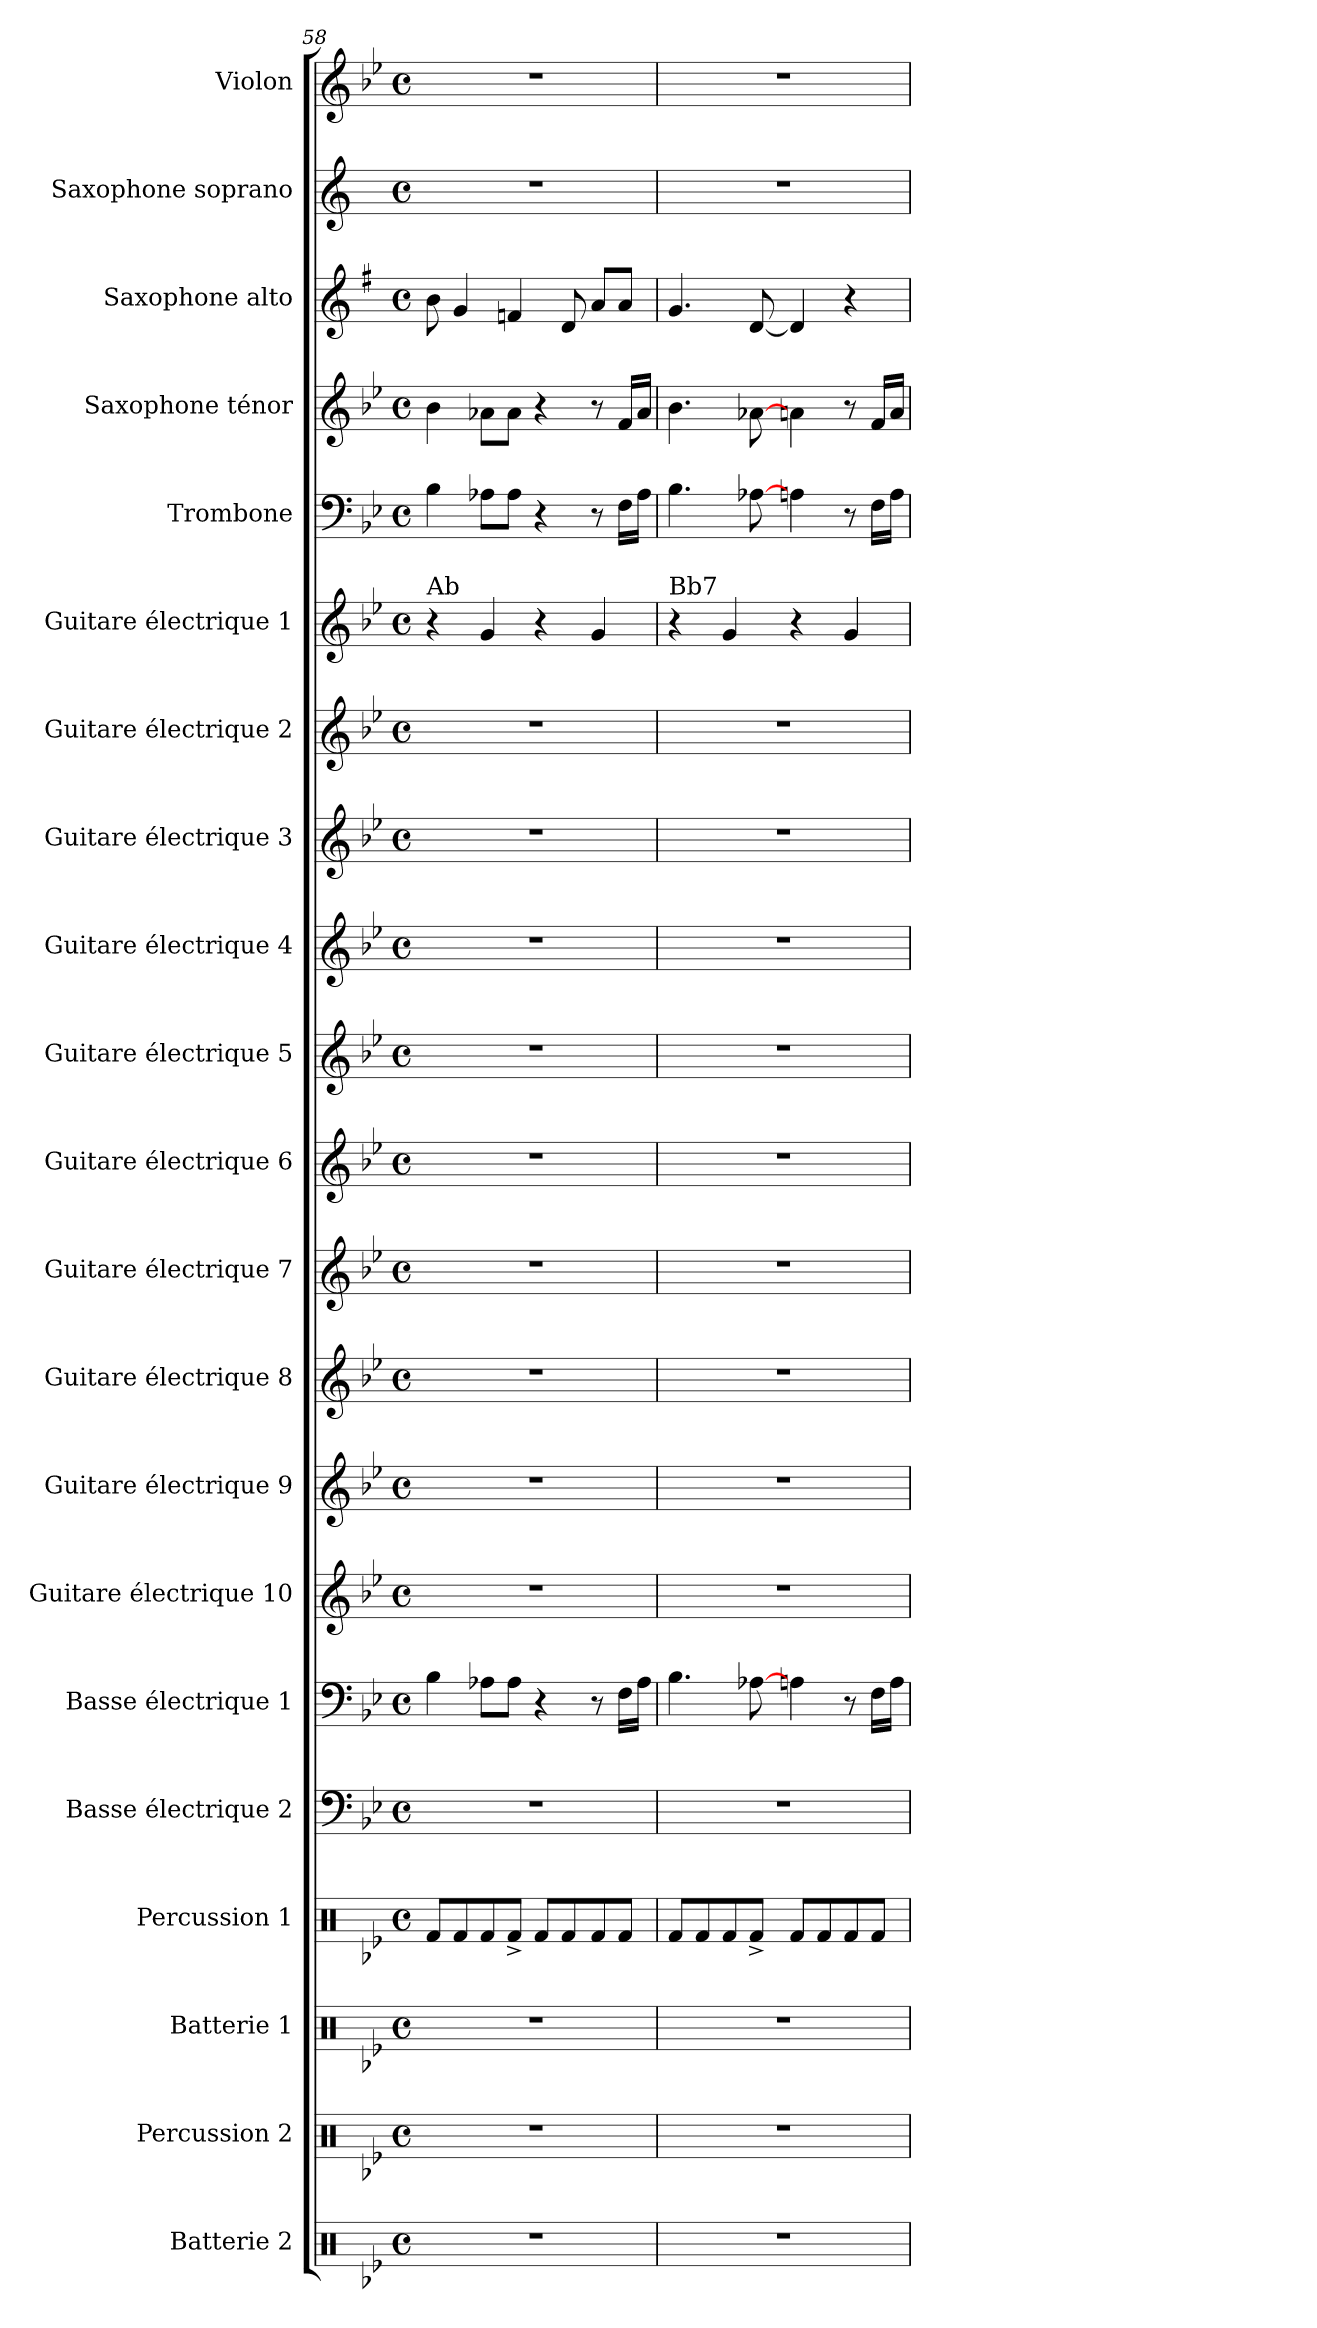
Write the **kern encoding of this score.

**kern	**kern	**kern	**kern	**kern	**kern	**kern	**kern	**kern	**kern	**kern	**kern	**kern	**kern	**kern	**kern	**kern	**kern	**kern	**kern	**kern
*part21	*part20	*part19	*part18	*part17	*part16	*part15	*part14	*part13	*part12	*part11	*part10	*part9	*part8	*part7	*part6	*part5	*part4	*part3	*part2	*part1
*staff21	*staff20	*staff19	*staff18	*staff17	*staff16	*staff15	*staff14	*staff13	*staff12	*staff11	*staff10	*staff9	*staff8	*staff7	*staff6	*staff5	*staff4	*staff3	*staff2	*staff1
*I"Batterie 2	*I"Percussion 2	*I"Batterie 1	*I"Percussion 1	*I"Basse électrique 2	*I"Basse électrique 1	*I"Guitare électrique 10	*I"Guitare électrique 9	*I"Guitare électrique 8	*I"Guitare électrique 7	*I"Guitare électrique 6	*I"Guitare électrique 5	*I"Guitare électrique 4	*I"Guitare électrique 3	*I"Guitare électrique 2	*I"Guitare électrique 1	*I"Trombone	*I"Saxophone ténor	*I"Saxophone alto	*I"Saxophone soprano	*I"Violon
*I'Batt. 2	*I'Perc. 2	*I'Batt. 1	*I'Perc. 1	*I'B.ƒ. 2	*I'B.ƒ. 1	*I'Gtr.ƒ. 10	*I'Gtr.ƒ. 9	*I'Gtr.ƒ. 8	*I'Gtr.ƒ. 7	*I'Gtr.ƒ. 6	*I'Gtr.ƒ. 5	*I'Gtr.ƒ. 4	*I'Gtr.ƒ. 3	*I'Gtr.ƒ. 2	*I'Gtr.ƒ. 1	*I'Tbn.	*I'Sx. T.	*I'Sx. A.	*I'Sx. S.	*I'Vln.
*clefX	*clefX	*clefX	*clefX	*clefF4	*clefF4	*clefG2	*clefG2	*clefG2	*clefG2	*clefG2	*clefG2	*clefG2	*clefG2	*clefG2	*clefG2	*clefF4	*clefG2	*clefG2	*clefG2	*clefG2
*	*	*	*	*ITrd7c12	*ITrd7c12	*ITrd7c12	*ITrd7c12	*ITrd7c12	*ITrd7c12	*ITrd7c12	*ITrd7c12	*ITrd7c12	*ITrd7c12	*ITrd7c12	*ITrd7c12	*	*ITrd8c14	*ITrd5c9	*ITrd1c2	*
*k[b-e-]	*k[b-e-]	*k[b-e-]	*k[b-e-]	*k[b-e-]	*k[b-e-]	*k[b-e-]	*k[b-e-]	*k[b-e-]	*k[b-e-]	*k[b-e-]	*k[b-e-]	*k[b-e-]	*k[b-e-]	*k[b-e-]	*k[b-e-]	*k[b-e-]	*k[b-e-]	*k[b-e-]	*k[b-e-]	*k[b-e-]
*B-:	*B-:	*B-:	*B-:	*B-:	*B-:	*B-:	*B-:	*B-:	*B-:	*B-:	*B-:	*B-:	*B-:	*B-:	*B-:	*B-:	*B-:	*B-:	*B-:	*B-:
*M4/4	*M4/4	*M4/4	*M4/4	*M4/4	*M4/4	*M4/4	*M4/4	*M4/4	*M4/4	*M4/4	*M4/4	*M4/4	*M4/4	*M4/4	*M4/4	*M4/4	*M4/4	*M4/4	*M4/4	*M4/4
*met(c)	*met(c)	*met(c)	*met(c)	*met(c)	*met(c)	*met(c)	*met(c)	*met(c)	*met(c)	*met(c)	*met(c)	*met(c)	*met(c)	*met(c)	*met(c)	*met(c)	*met(c)	*met(c)	*met(c)	*met(c)
=58	=58	=58	=58	=58	=58	=58	=58	=58	=58	=58	=58	=58	=58	=58	=58	=58	=58	=58	=58	=58
!	!	!	!	!	!	!	!	!	!	!	!	!	!	!	!LO:TX:a:t=Ab	!	!	!	!	!
1r	1r	1r	8Rf/L	1r	4BB-\	1r	1r	1r	1r	1r	1r	1r	1r	1r	4r	4B-\	4B-\	8d\	1r	1r
.	.	.	8Rf/	.	.	.	.	.	.	.	.	.	.	.	.	.	.	4B-/	.	.
.	.	.	8Rf/	.	8AA-X\L	.	.	.	.	.	.	.	.	.	4G/	8A-X\L	8A-X\L	.	.	.
.	.	.	8Rf^</J	.	8AA-\J	.	.	.	.	.	.	.	.	.	.	8A-\J	8A-\J	4A-X/	.	.
.	.	.	8Rf/L	.	4r	.	.	.	.	.	.	.	.	.	4r	4r	4r	.	.	.
.	.	.	8Rf/	.	.	.	.	.	.	.	.	.	.	.	.	.	.	8F/	.	.
.	.	.	8Rf/	.	8r	.	.	.	.	.	.	.	.	.	4G/	8r	8r	8c/L	.	.
.	.	.	8Rf/J	.	16FF\LL	.	.	.	.	.	.	.	.	.	.	16F\LL	16F/LL	8c/J	.	.
.	.	.	.	.	16AA-\JJ	.	.	.	.	.	.	.	.	.	.	16A-\JJ	16A-/JJ	.	.	.
=59	=59	=59	=59	=59	=59	=59	=59	=59	=59	=59	=59	=59	=59	=59	=59	=59	=59	=59	=59	=59
!	!	!	!	!	!	!	!	!	!	!	!	!	!	!	!LO:TX:a:t=Bb7	!	!	!	!	!
1r	1r	1r	8Rf/L	1r	4.BB-\	1r	1r	1r	1r	1r	1r	1r	1r	1r	4r	4.B-\	4.B-\	4.B-/	1r	1r
.	.	.	8Rf/	.	.	.	.	.	.	.	.	.	.	.	.	.	.	.	.	.
.	.	.	8Rf/	.	.	.	.	.	.	.	.	.	.	.	4G/	.	.	.	.	.
.	.	.	8Rf^</J	.	[8AA-X\	.	.	.	.	.	.	.	.	.	.	[8A-X\	[8A-X\	[8F/	.	.
.	.	.	8Rf/L	.	4AA\	.	.	.	.	.	.	.	.	.	4r	4A\	4A\	4F/]	.	.
.	.	.	8Rf/	.	.	.	.	.	.	.	.	.	.	.	.	.	.	.	.	.
.	.	.	8Rf/	.	8r	.	.	.	.	.	.	.	.	.	4G/	8r	8r	4r	.	.
.	.	.	8Rf/J	.	16FF\LL	.	.	.	.	.	.	.	.	.	.	16F\LL	16F/LL	.	.	.
.	.	.	.	.	16AA\JJ	.	.	.	.	.	.	.	.	.	.	16A\JJ	16A/JJ	.	.	.
=	=	=	=	=	=	=	=	=	=	=	=	=	=	=	=	=	=	=	=	=
*-	*-	*-	*-	*-	*-	*-	*-	*-	*-	*-	*-	*-	*-	*-	*-	*-	*-	*-	*-	*-
